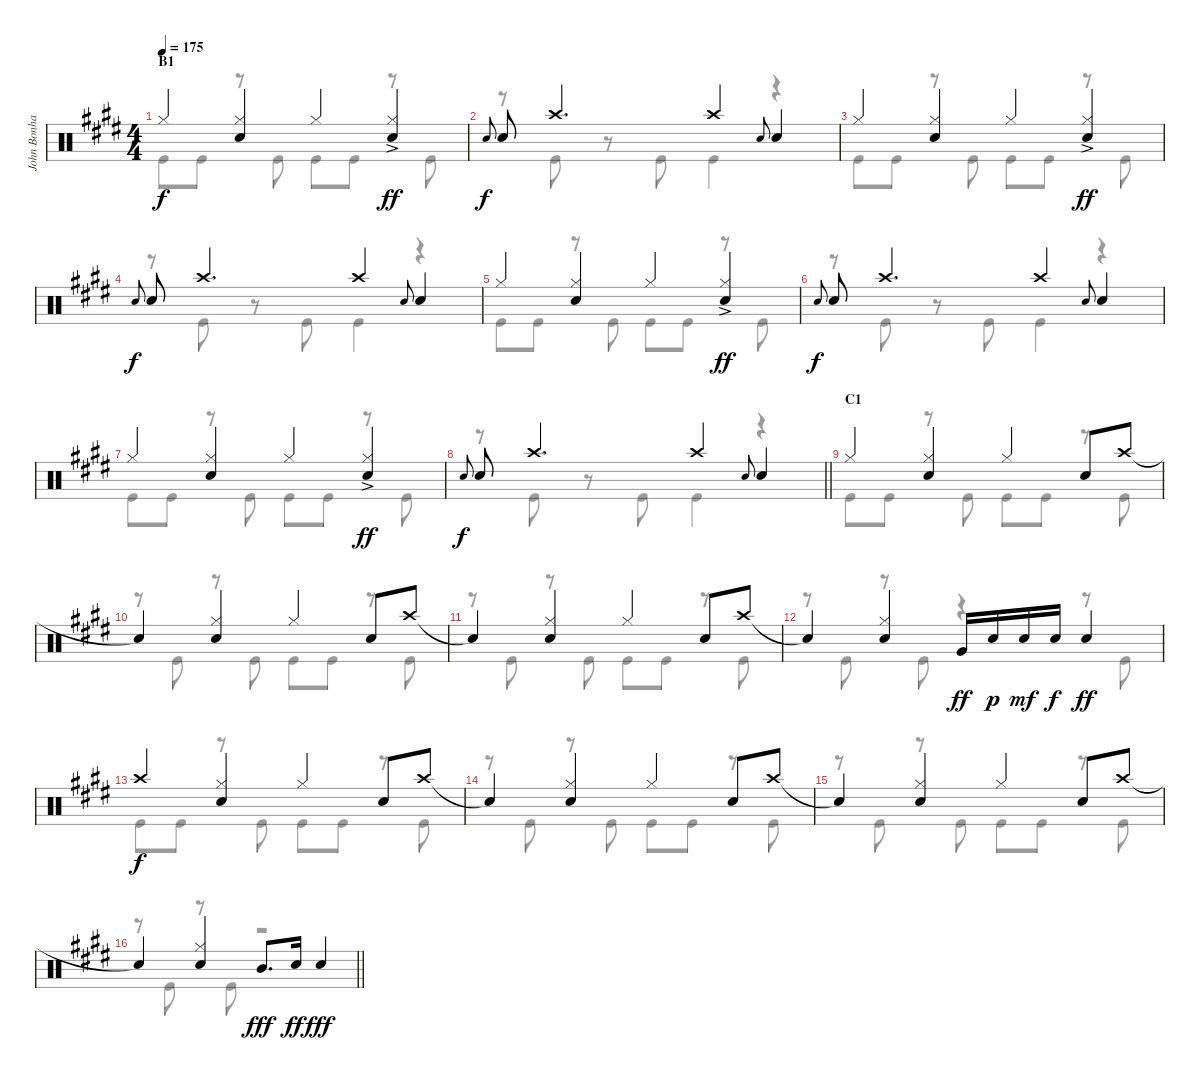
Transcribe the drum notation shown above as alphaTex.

\track ("John Bonham" "John Bonha") {instrument percussion}
\staff {score}
\articulation defaults
\voice
\ts (4 4)
\section ("" "B1")
\tempo 175
\clef neutral
\ks e "Hi-Hat (closed)".4{dy f}
("Hi-Hat (closed)" "Snare (hit) 2").4 "Hi-Hat (closed)".4 ("Hi-Hat (closed)"{ac} "Snare (hit) 2").4{dy ff} |
"Snare (hit) 2"{h}.8{gr onbeat dy f} "Snare (hit) 2".8 "Crash high (hit)".4{d} "Crash high (hit)".4 "Snare (hit) 2"{h}.8{gr onbeat} "Snare (hit) 2".4 |
"Hi-Hat (closed)".4 ("Hi-Hat (closed)" "Snare (hit) 2").4 "Hi-Hat (closed)".4 ("Hi-Hat (closed)"{ac} "Snare (hit) 2").4{dy ff} |
"Snare (hit) 2"{h}.8{gr onbeat dy f} "Snare (hit) 2".8 "Crash high (hit)".4{d} "Crash high (hit)".4 "Snare (hit) 2"{h}.8{gr onbeat} "Snare (hit) 2".4 |
"Hi-Hat (closed)".4 ("Hi-Hat (closed)" "Snare (hit) 2").4 "Hi-Hat (closed)".4 ("Hi-Hat (closed)"{ac} "Snare (hit) 2").4{dy ff} |
"Snare (hit) 2"{h}.8{gr onbeat dy f} "Snare (hit) 2".8 "Crash high (hit)".4{d} "Crash high (hit)".4 "Snare (hit) 2"{h}.8{gr onbeat} "Snare (hit) 2".4 |
"Hi-Hat (closed)".4 ("Hi-Hat (closed)" "Snare (hit) 2").4 "Hi-Hat (closed)".4 ("Hi-Hat (closed)"{ac} "Snare (hit) 2").4{dy ff} |
\barLineRight lightlight "Snare (hit) 2"{h}.8{gr onbeat dy f} "Snare (hit) 2".8 "Crash high (hit)".4{d} "Crash high (hit)".4 "Snare (hit) 2"{h}.8{gr onbeat} "Snare (hit) 2".4
|
\section ("" "C1")
"Hi-Hat (closed)".4 ("Hi-Hat (closed)" "Snare (hit) 2").4 "Hi-Hat (closed)".4 "Snare (hit) 2".8 "Crash high (hit)".8 |
"Snare (hit)"{t}.4 ("Hi-Hat (closed)" "Snare (hit) 2").4 "Hi-Hat (closed)".4 "Snare (hit) 2".8 "Crash high (hit)".8 |
"Snare (hit)"{t}.4 ("Hi-Hat (closed)" "Snare (hit) 2").4 "Hi-Hat (closed)".4 "Snare (hit) 2".8 "Crash high (hit)".8 |
"Snare (hit)"{t}.4 ("Hi-Hat (closed)" "Snare (hit) 2").4 "Very Low Tom (hit)".16{dy ff} "Snare (hit) 2".16{dy p} "Snare (hit) 2".16{dy mf} "Snare (hit) 2".16{dy f} "Snare (hit) 2".4{dy ff} |
"Crash high (hit)".4{dy f} ("Hi-Hat (closed)" "Snare (hit) 2").4 "Hi-Hat (closed)".4 "Snare (hit) 2".8 "Crash high (hit)".8 |
"Snare (hit)"{t}.4 ("Hi-Hat (closed)" "Snare (hit) 2").4 "Hi-Hat (closed)".4 "Snare (hit) 2".8 "Crash high (hit)".8 |
"Snare (hit)"{t}.4 ("Hi-Hat (closed)" "Snare (hit) 2").4 "Hi-Hat (closed)".4 "Snare (hit) 2".8 "Crash high (hit)".8 |
\barLineRight lightlight "Snare (hit)"{t}.4
("Hi-Hat (closed)" "Snare (hit) 2").4 "Mid Tom (hit)".8{d dy fff} "Snare (hit) 2".16{dy ff} "Snare (hit) 2".4{dy fff}
\voice
\clef neutral
\ottava regular
\simile none
\ks e "Kick (hit)".8{dy f} "Kick (hit)".8
r.8 "Kick (hit)".8 "Kick (hit)".8 "Kick (hit)".8 r.8 "Kick (hit)".8 |
r.8 "Kick (hit)".8 r.8 "Kick (hit)".8 "Kick (hit)".4 r.4 |
"Kick (hit)".8 "Kick (hit)".8 r.8 "Kick (hit)".8 "Kick (hit)".8 "Kick (hit)".8 r.8 "Kick (hit)".8 |
r.8 "Kick (hit)".8 r.8 "Kick (hit)".8 "Kick (hit)".4 r.4 |
"Kick (hit)".8 "Kick (hit)".8 r.8 "Kick (hit)".8 "Kick (hit)".8 "Kick (hit)".8 r.8 "Kick (hit)".8 |
r.8 "Kick (hit)".8 r.8 "Kick (hit)".8 "Kick (hit)".4 r.4 |
"Kick (hit)".8 "Kick (hit)".8 r.8 "Kick (hit)".8 "Kick (hit)".8 "Kick (hit)".8 r.8 "Kick (hit)".8 |
\barLineRight lightlight
r.8 "Kick (hit)".8 r.8 "Kick (hit)".8 "Kick (hit)".4 r.4 |
"Kick (hit)".8 "Kick (hit)".8 r.8 "Kick (hit)".8 "Kick (hit)".8 "Kick (hit)".8 r.8 "Kick (hit)".8 |
r.8 "Kick (hit)".8 r.8 "Kick (hit)".8 "Kick (hit)".8 "Kick (hit)".8 r.8 "Kick (hit)".8 |
r.8 "Kick (hit)".8 r.8 "Kick (hit)".8 "Kick (hit)".8 "Kick (hit)".8 r.8 "Kick (hit)".8 |
r.8 "Kick (hit)".8 r.8 "Kick (hit)".8 r.4 r.8 "Kick (hit)".8 |
"Kick (hit)".8 "Kick (hit)".8 r.8 "Kick (hit)".8 "Kick (hit)".8 "Kick (hit)".8 r.8 "Kick (hit)".8 |
r.8 "Kick (hit)".8 r.8 "Kick (hit)".8 "Kick (hit)".8 "Kick (hit)".8 r.8 "Kick (hit)".8 |
r.8 "Kick (hit)".8 r.8 "Kick (hit)".8 "Kick (hit)".8 "Kick (hit)".8 r.8 "Kick (hit)".8 |
\barLineRight lightlight
r.8 "Kick (hit)".8 r.8 "Kick (hit)".8 r.2
